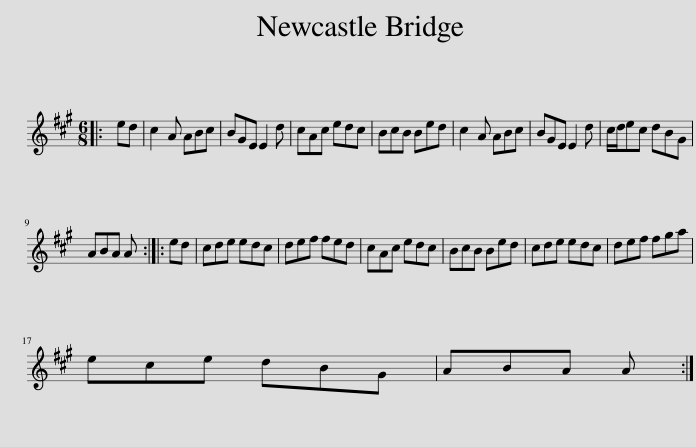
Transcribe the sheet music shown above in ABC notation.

X:1
L:1/8
M:6/8
I:linebreak $
K:A
V:1 treble
V:1
|: ed | c2 A ABc | BGE E2 d | cAc edc | BcB Bed | %5
 c2 A ABc | BGE E2 d | c/d/ec dBG |$ ABA A :: ed | %10
 cde edc | def fed | cAc edc | BcB Bed | cde edc | %15
 def fga |$ ece dBG | ABA A :| %18
